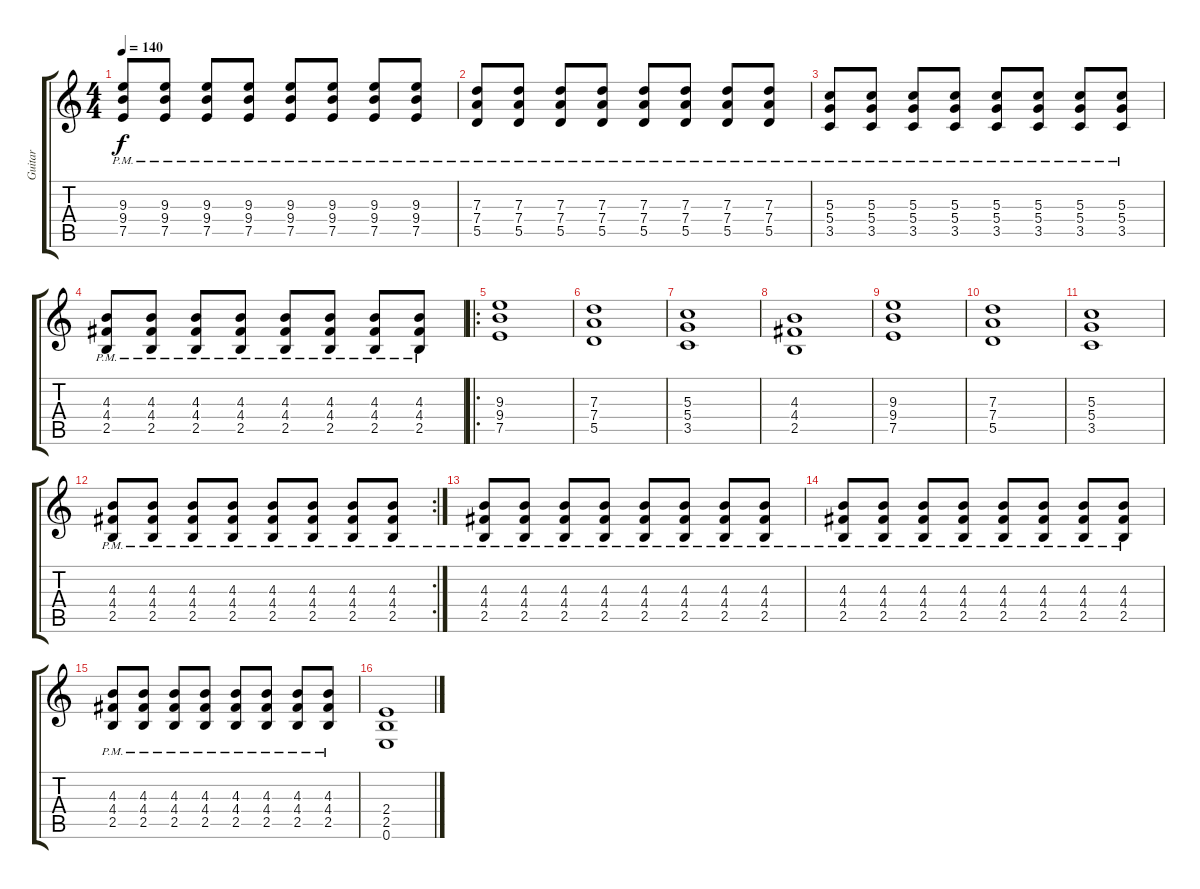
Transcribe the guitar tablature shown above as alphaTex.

\track ("Guitar" "Guitar") {instrument overdrivenguitar}
\staff {score tabs}
\tuning (E4 B3 G3 D3 A2 E2) {hide}
\ts (4 4)
\tempo 140
\clef g2
\ks c
(9.3{pm} 9.4{pm} 7.5{pm}).8{dy f} (9.3{pm} 9.4{pm} 7.5{pm}).8 (9.3{pm} 9.4{pm} 7.5{pm}).8 (9.3{pm} 9.4{pm} 7.5{pm}).8 (9.3{pm} 9.4{pm} 7.5{pm}).8 (9.3{pm} 9.4{pm} 7.5{pm}).8 (9.3{pm} 9.4{pm} 7.5{pm}).8 (9.3{pm} 9.4{pm} 7.5{pm}).8 |
(7.3{pm} 7.4{pm} 5.5{pm}).8 (7.3{pm} 7.4{pm} 5.5{pm}).8 (7.3{pm} 7.4{pm} 5.5{pm}).8 (7.3{pm} 7.4{pm} 5.5{pm}).8 (7.3{pm} 7.4{pm} 5.5{pm}).8 (7.3{pm} 7.4{pm} 5.5{pm}).8 (7.3{pm} 7.4{pm} 5.5{pm}).8 (7.3{pm} 7.4{pm} 5.5{pm}).8 |
(5.3{pm} 5.4{pm} 3.5{pm}).8 (5.3{pm} 5.4{pm} 3.5{pm}).8 (5.3{pm} 5.4{pm} 3.5{pm}).8 (5.3{pm} 5.4{pm} 3.5{pm}).8 (5.3{pm} 5.4{pm} 3.5{pm}).8 (5.3{pm} 5.4{pm} 3.5{pm}).8 (5.3{pm} 5.4{pm} 3.5{pm}).8 (5.3{pm} 5.4 3.5{pm}).8 |
(4.3{pm} 4.4{pm} 2.5{pm}).8 (4.3{pm} 4.4{pm} 2.5{pm}).8 (4.3{pm} 4.4{pm} 2.5{pm}).8 (4.3{pm} 4.4{pm} 2.5{pm}).8 (4.3{pm} 4.4{pm} 2.5{pm}).8 (4.3{pm} 4.4{pm} 2.5{pm}).8 (4.3{pm} 4.4{pm} 2.5{pm}).8 (4.3{pm} 4.4{pm} 2.5{pm}).8 |
\ro
(9.3 9.4 7.5).1 |
(7.3 7.4 5.5).1 |
(5.3 5.4 3.5).1 |
(4.3 4.4 2.5).1 |
(9.3 9.4 7.5).1 |
(7.3 7.4 5.5).1 |
(5.3 5.4 3.5).1 |
\rc 2
(4.3{pm} 4.4{pm} 2.5{pm}).8 (4.3{pm} 4.4{pm} 2.5{pm}).8 (4.3{pm} 4.4{pm} 2.5{pm}).8 (4.3{pm} 4.4{pm} 2.5{pm}).8 (4.3{pm} 4.4{pm} 2.5{pm}).8 (4.3{pm} 4.4{pm} 2.5{pm}).8 (4.3{pm} 4.4{pm} 2.5{pm}).8 (4.3{pm} 4.4{pm} 2.5{pm}).8 |
(4.3{pm} 4.4{pm} 2.5{pm}).8 (4.3{pm} 4.4{pm} 2.5{pm}).8 (4.3{pm} 4.4{pm} 2.5{pm}).8 (4.3{pm} 4.4{pm} 2.5{pm}).8 (4.3{pm} 4.4{pm} 2.5{pm}).8 (4.3{pm} 4.4{pm} 2.5{pm}).8 (4.3{pm} 4.4{pm} 2.5{pm}).8 (4.3{pm} 4.4{pm} 2.5{pm}).8 |
(4.3{pm} 4.4{pm} 2.5{pm}).8 (4.3{pm} 4.4{pm} 2.5{pm}).8 (4.3{pm} 4.4{pm} 2.5{pm}).8 (4.3{pm} 4.4{pm} 2.5{pm}).8 (4.3{pm} 4.4{pm} 2.5{pm}).8 (4.3{pm} 4.4{pm} 2.5{pm}).8 (4.3{pm} 4.4{pm} 2.5{pm}).8 (4.3{pm} 4.4{pm} 2.5{pm}).8 |
(4.3{pm} 4.4{pm} 2.5{pm}).8 (4.3{pm} 4.4{pm} 2.5{pm}).8 (4.3{pm} 4.4{pm} 2.5{pm}).8 (4.3{pm} 4.4{pm} 2.5{pm}).8 (4.3{pm} 4.4{pm} 2.5{pm}).8 (4.3{pm} 4.4{pm} 2.5{pm}).8 (4.3{pm} 4.4{pm} 2.5{pm}).8 (4.3{pm} 4.4{pm} 2.5{pm}).8 |
(2.4 2.5 0.6).1
